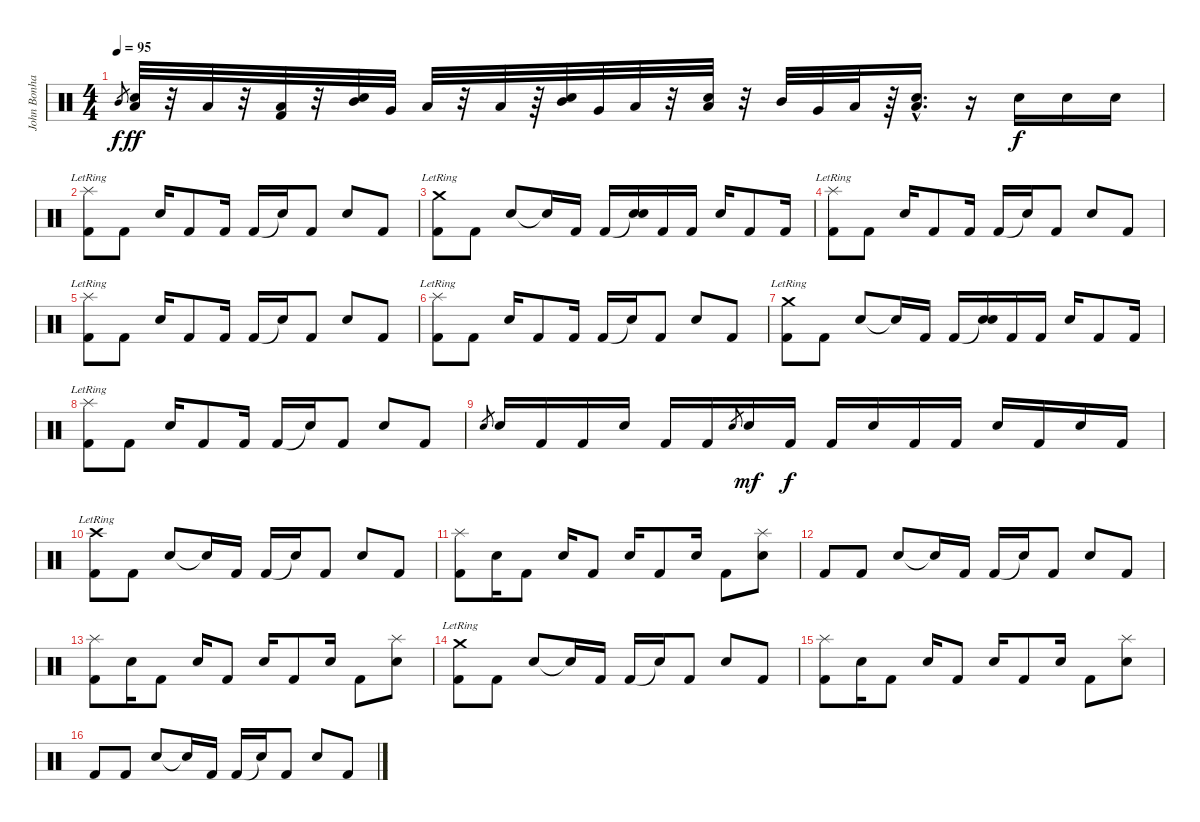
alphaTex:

\track ("John Bonham " "John Bonha") {instrument percussion}
\staff {score}
\articulation defaults
\ts (4 4)
\tempo 95
\clef neutral
\ks c "Mid Tom (hit)".8{gr dy f}
("Low Tom (hit)" "Electric Snare (hit)").32{dy ff} r.32 "Low Tom (hit)".32 r.32 ("Low Tom (hit)" "Kick (hit) 2").32 r.32 ("Mid Tom (hit)" "Electric Snare (hit)").32 "Very Low Tom (hit)".32 "Low Tom (hit)".32 r.32 "Low Tom (hit)".32 r.64 ("Mid Tom (hit)" "Electric Snare (hit)").32 "Very Low Tom (hit)".32 "Low Tom (hit)".32 r.32 ("Low Tom (hit)" "Electric Snare (hit)").32 r.32 "Mid Tom (hit)".32 "Very Low Tom (hit)".32 "Low Tom (hit)".32 r.64 ("Low Tom (hit)"{hac} "Electric Snare (hit)"{hac}).16{d} r.16 "Electric Snare (hit)".16{dy f} "Electric Snare (hit)".16 "Electric Snare (hit)".16 |
("Splash (hit)"{lr} "Kick (hit) 2").8 "Kick (hit) 2".8 "Electric Snare (hit)".16 "Kick (hit) 2".8 "Kick (hit) 2".16 "Kick (hit) 2".16 "Snare (hit)"{t}.16 "Kick (hit) 2".8 "Electric Snare (hit)".8 "Kick (hit) 2".8 |
("Crash medium (hit)"{lr} "Kick (hit) 2").8 "Kick (hit) 2".8 "Electric Snare (hit)".8 "Snare (hit)"{t}.16 "Kick (hit) 2".16 "Kick (hit) 2".16 ("Snare (hit)"{t} "Electric Snare (hit)").16 "Kick (hit) 2".16 "Kick (hit) 2".16 "Electric Snare (hit)".16 "Kick (hit) 2".8 "Kick (hit) 2".16 |
("Splash (hit)"{lr} "Kick (hit) 2").8 "Kick (hit) 2".8 "Electric Snare (hit)".16 "Kick (hit) 2".8 "Kick (hit) 2".16 "Kick (hit) 2".16 "Snare (hit)"{t}.16 "Kick (hit) 2".8 "Electric Snare (hit)".8 "Kick (hit) 2".8 |
("Splash (hit)"{lr} "Kick (hit) 2").8 "Kick (hit) 2".8 "Electric Snare (hit)".16 "Kick (hit) 2".8 "Kick (hit) 2".16 "Kick (hit) 2".16 "Snare (hit)"{t}.16 "Kick (hit) 2".8 "Electric Snare (hit)".8 "Kick (hit) 2".8 |
("Splash (hit)"{lr} "Kick (hit) 2").8 "Kick (hit) 2".8 "Electric Snare (hit)".16 "Kick (hit) 2".8 "Kick (hit) 2".16 "Kick (hit) 2".16 "Snare (hit)"{t}.16 "Kick (hit) 2".8 "Electric Snare (hit)".8 "Kick (hit) 2".8 |
("Crash medium (hit)"{lr} "Kick (hit) 2").8 "Kick (hit) 2".8 "Electric Snare (hit)".8 "Snare (hit)"{t}.16 "Kick (hit) 2".16 "Kick (hit) 2".16 ("Snare (hit)"{t} "Electric Snare (hit)").16 "Kick (hit) 2".16 "Kick (hit) 2".16 "Electric Snare (hit)".16 "Kick (hit) 2".8 "Kick (hit) 2".16 |
("Splash (hit)"{lr} "Kick (hit) 2").8 "Kick (hit) 2".8 "Electric Snare (hit)".16 "Kick (hit) 2".8 "Kick (hit) 2".16 "Kick (hit) 2".16 "Snare (hit)"{t}.16 "Kick (hit) 2".8 "Electric Snare (hit)".8 "Kick (hit) 2".8 |
"Electric Snare (hit)".8{gr} "Electric Snare (hit)".16 "Kick (hit) 2".16 "Kick (hit) 2".16 "Electric Snare (hit)".16 "Kick (hit) 2".16 "Kick (hit) 2".16 "Electric Snare (hit)".8{gr} "Electric Snare (hit)".16{dy mf} "Kick (hit) 2".16{dy f} "Kick (hit) 2".16 "Electric Snare (hit)".16 "Kick (hit) 2".16 "Kick (hit) 2".16 "Electric Snare (hit)".16 "Kick (hit) 2".16 "Electric Snare (hit)".16 "Kick (hit) 2".16 |
("Crash high (hit)"{lr} "Kick (hit) 2").8 "Kick (hit) 2".8 "Electric Snare (hit)".8 "Snare (hit)"{t}.16 "Kick (hit) 2".16 "Kick (hit) 2".16 "Snare (hit)"{t}.16 "Kick (hit) 2".8 "Electric Snare (hit)".8 "Kick (hit) 2".8 |
("Splash (hit)" "Kick (hit) 2").8 "Electric Snare (hit)".16 "Kick (hit) 2".8 "Electric Snare (hit)".16 "Kick (hit) 2".8 "Electric Snare (hit)".16 "Kick (hit) 2".8 "Electric Snare (hit)".16 "Kick (hit) 2".8 ("Splash (hit)" "Electric Snare (hit)").8 |
"Kick (hit) 2".8 "Kick (hit) 2".8 "Electric Snare (hit)".8 "Snare (hit)"{t}.16 "Kick (hit) 2".16 "Kick (hit) 2".16 "Snare (hit)"{t}.16 "Kick (hit) 2".8 "Electric Snare (hit)".8 "Kick (hit) 2".8 |
("Splash (hit)" "Kick (hit) 2").8 "Electric Snare (hit)".16 "Kick (hit) 2".8 "Electric Snare (hit)".16 "Kick (hit) 2".8 "Electric Snare (hit)".16 "Kick (hit) 2".8 "Electric Snare (hit)".16 "Kick (hit) 2".8 ("Splash (hit)" "Electric Snare (hit)").8 |
("Crash medium (hit)"{lr} "Kick (hit) 2").8 "Kick (hit) 2".8 "Electric Snare (hit)".8 "Snare (hit)"{t}.16 "Kick (hit) 2".16 "Kick (hit) 2".16 "Snare (hit)"{t}.16 "Kick (hit) 2".8 "Electric Snare (hit)".8 "Kick (hit) 2".8 |
("Splash (hit)" "Kick (hit) 2").8 "Electric Snare (hit)".16 "Kick (hit) 2".8 "Electric Snare (hit)".16 "Kick (hit) 2".8 "Electric Snare (hit)".16 "Kick (hit) 2".8 "Electric Snare (hit)".16 "Kick (hit) 2".8 ("Splash (hit)" "Electric Snare (hit)").8 |
"Kick (hit) 2".8 "Kick (hit) 2".8 "Electric Snare (hit)".8 "Snare (hit)"{t}.16 "Kick (hit) 2".16 "Kick (hit) 2".16 "Snare (hit)"{t}.16 "Kick (hit) 2".8 "Electric Snare (hit)".8 "Kick (hit) 2".8
